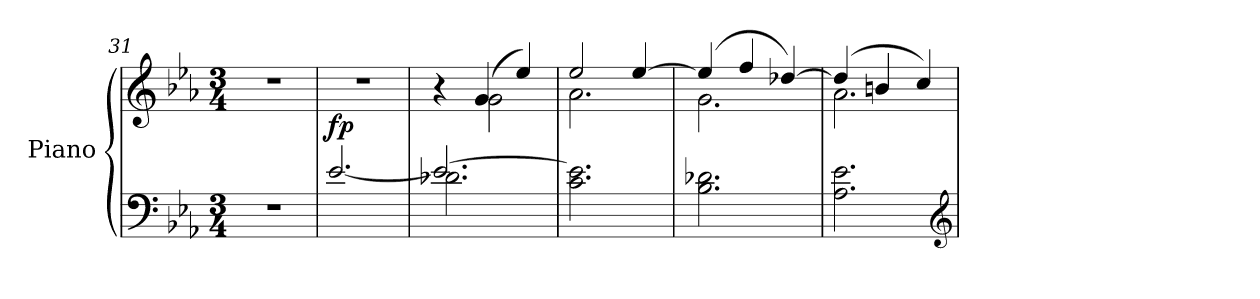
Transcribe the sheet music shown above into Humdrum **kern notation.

**kern	**kern	**dynam
*part1	*part1	*part1
*staff2	*staff1	*staff1/2
*I"Piano	*	*
*I'Pno	*	*
*clefF4	*clefG2	*
*k[b-e-a-]	*k[b-e-a-]	*
*E-:	*E-:	*
*M3/4	*M3/4	*
=31	=31	=31
2.r	2.r	.
=32	=32	=32
!	!	!LO:DY:b
[2.e-/	2.r	fp
=33	=33	=33
*^	*^	*
2.e-/_	2.d-X\	4r	4ryy	.
.	.	(4g/	2g\	.
.	.	4ee-/)	.	.
*v	*v	*	*	*
=34	=34	=34	=34
2.c\ 2.e-\]	2ee-/	2.a-\	.
.	[4ee-/	.	.
=35	=35	=35	=35
2.B-\ 2.d-X\	(4ee-/]	2.g\	.
.	4ff/	.	.
.	[4dd-X/)	.	.
=36	=36	=36	=36
2.A-\ 2.e-\	(4dd-/]	2.a-\	.
.	4bn/	.	.
.	4cc/)	.	.
*	*v	*v	*
*clefG2	*	*
=	=	=
*-	*-	*-
